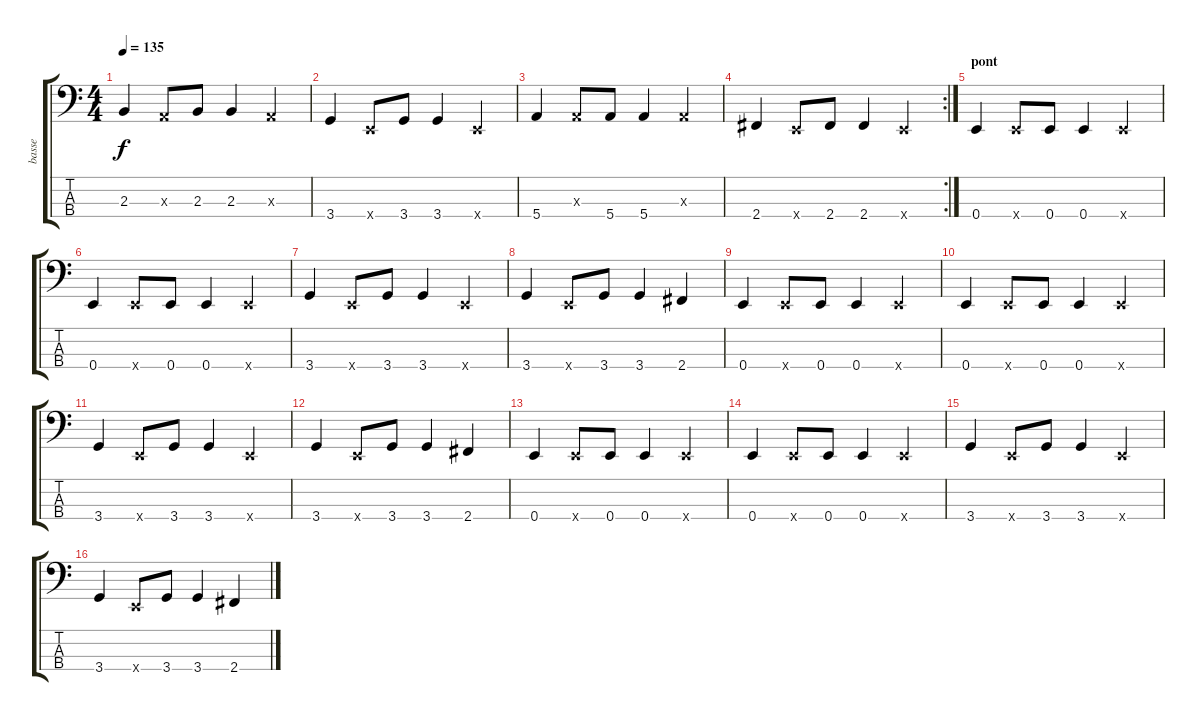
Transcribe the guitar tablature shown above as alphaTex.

\track ("basse" "basse") {instrument electricbasspick}
\staff {score tabs}
\tuning (G2 D2 A1 E1) {hide}
\ts (4 4)
\tempo 135
\clef f4
\ks c
2.3.4{dy f} 0.3{x}.8 2.3.8 2.3.4 0.3{x}.4 |
3.4.4 0.4{x}.8 3.4.8 3.4.4 0.4{x}.4 |
5.4.4 0.3{x}.8 5.4.8 5.4.4 0.3{x}.4 |
\rc 2
2.4.4 0.4{x}.8 2.4.8 2.4.4 0.4{x}.4 |
\section ("" "pont")
0.4.4 0.4{x}.8 0.4.8 0.4.4 0.4{x}.4 |
0.4.4 0.4{x}.8 0.4.8 0.4.4 0.4{x}.4 |
3.4.4 0.4{x}.8 3.4.8 3.4.4 0.4{x}.4 |
3.4.4 0.4{x}.8 3.4.8 3.4.4 2.4.4 |
0.4.4 0.4{x}.8 0.4.8 0.4.4 0.4{x}.4 |
0.4.4 0.4{x}.8 0.4.8 0.4.4 0.4{x}.4 |
3.4.4 0.4{x}.8 3.4.8 3.4.4 0.4{x}.4 |
3.4.4 0.4{x}.8 3.4.8 3.4.4 2.4.4 |
0.4.4 0.4{x}.8 0.4.8 0.4.4 0.4{x}.4 |
0.4.4 0.4{x}.8 0.4.8 0.4.4 0.4{x}.4 |
3.4.4 0.4{x}.8 3.4.8 3.4.4 0.4{x}.4 |
3.4.4 0.4{x}.8 3.4.8 3.4.4 2.4.4
